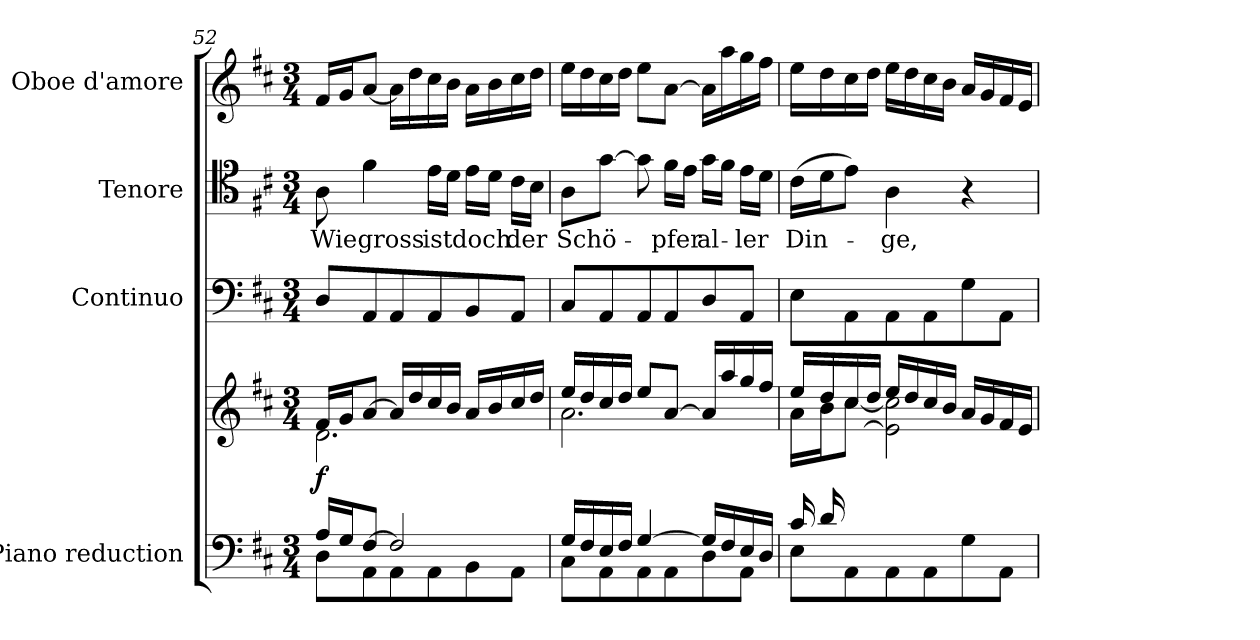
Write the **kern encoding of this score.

**kern	**kern	**dynam	**kern	**dynam	**kern	**text	**kern	**dynam
*part4	*part4	*part4	*part3	*part3	*part2	*part2	*part1	*part1
*staff5	*staff4	*staff4/5	*staff3	*staff3	*staff2	*staff2	*staff1	*staff1
*I"Piano reduction	*	*	*I"Continuo	*	*I"Tenore	*	*I"Oboe d'amore	*
*I'Pno	*	*	*	*	*	*	*I'Ob	*
!!LO:PB:g=z
*clefF4	*clefG2	*	*clefF4	*	*clefC4	*	*clefG2	*
*k[f#c#]	*k[f#c#]	*	*k[f#c#]	*	*k[f#c#]	*	*k[f#c#]	*
*M3/4	*M3/4	*	*M3/4	*	*M3/4	*	*M3/4	*
=52	=52	=52	=52	=52	=52	=52	=52	=52
*^	*^	*	*	*	*	*	*	*
!	!	!	!	!LO:DY:b	!	!LO:DY:a	!	!LO:LY:b	!	!LO:DY:b
16A/LL	8D\L	16f#/LL	2.d\	f	8D/L	other-dynamics	8A\	Wie	16f#/LL	other-dynamics
16G/J	.	16g/J	.	.	.	.	.	.	16g/J	.
!	!	!	!	!	!	!	!	!LO:LY:b	!	!
[8F#/J	8AA\	[8a/J	.	.	8AA/	.	4f#\	gross	[8a/J	.
2F#/]	8AA\	16a/LL]	.	.	8AA/	.	.	.	16a\LL]	.
.	.	16dd/	.	.	.	.	.	.	16dd\	.
!	!	!	!	!	!	!	!	!LO:LY:b	!	!
.	8AA\	16cc#/	.	.	8AA/	.	16e\LL	ist	16cc#\	.
.	.	16b/JJ	.	.	.	.	16d\JJ	.	16b\JJ	.
!	!	!	!	!	!	!	!	!LO:LY:b	!	!
.	8BB\	16a/LL	.	.	8BB/	.	16e\LL	doch	16a\LL	.
.	.	16b/	.	.	.	.	16d\JJ	.	16b\	.
!	!	!	!	!	!	!	!	!LO:LY:b	!	!
.	8AA\J	16cc#/	.	.	8AA/J	.	16c#\LL	der	16cc#\	.
.	.	16dd/JJ	.	.	.	.	16B\JJ	.	16dd\JJ	.
=53	=53	=53	=53	=53	=53	=53	=53	=53	=53	=53
!	!	!	!	!	!	!	!	!LO:LY:b	!	!
16G/LL	8C#\L	16ee/LL	2.a\	.	8C#/L	.	8A\L	Schö-	16ee\LL	.
16F#/	.	16dd/	.	.	.	.	.	.	16dd\	.
16E/	8AA\	16cc#/	.	.	8AA/	.	[8g\J	.	16cc#\	.
16F#/JJ	.	16dd/JJ	.	.	.	.	.	.	16dd\JJ	.
[4G/	8AA\	8ee/L	.	.	8AA/	.	8g\]	.	8ee\L	.
!	!	!	!	!	!	!	!	!LO:LY:b	!	!
.	8AA\	[8a/J	.	.	8AA/	.	16f#\LL	-pfer	[8a\J	.
.	.	.	.	.	.	.	16e\JJ	.	.	.
!	!	!	!	!	!	!	!	!LO:LY:b	!	!
16G/LL]	8D\	16a/LL]	.	.	8D/	.	16g\LL	al-	16a\LL]	.
16F#/	.	16aa/	.	.	.	.	16f#\JJ	.	16aa\	.
!	!	!	!	!	!	!	!	!LO:LY:b	!	!
16E/	8AA\J	16gg/	.	.	8AA/J	.	16e\LL	-ler	16gg\	.
16D/JJ	.	16ff#/JJ	.	.	.	.	16d\JJ	.	16ff#\JJ	.
=54	=54	=54	=54	=54	=54	=54	=54	=54	=54	=54
*	*	*	*^	*	*	*	*	*	*	*
!	!	!	!	!	!	!	!	!	!LO:LY:b	!	!
16c#/LL	8E\L	16ee/LL	16a\LL	8ryy	.	8E\L	.	(>16c#\LL	Din-	16ee\LL	.
16d/J	.	16dd/	16b\J	.	.	.	.	16d\J	.	16dd\	.
8ryy	8AA\	16cc#/	[8cc#\J	[8e\J	.	8AA\	.	8e\J)	.	16cc#\	.
.	.	16dd/JJ	.	.	.	.	.	.	.	16dd\JJ	.
!	!	!	!	!	!	!	!	!	!LO:LY:b	!	!
4ryy	8AA\	16ee/LL	2e\] 2cc#\]	2ryy	.	8AA\	.	4A\	-ge,	16ee\LL	.
.	.	16dd/	.	.	.	.	.	.	.	16dd\	.
.	8AA\	16cc#/	.	.	.	8AA\	.	.	.	16cc#\	.
.	.	16b/JJ	.	.	.	.	.	.	.	16b\JJ	.
4ryy	8G\	16a/LL	.	.	.	8G\	.	4r	.	16a/LL	.
.	.	16g/	.	.	.	.	.	.	.	16g/	.
.	8AA\J	16f#/	.	.	.	8AA\J	.	.	.	16f#/	.
.	.	16e/JJ	.	.	.	.	.	.	.	16e/JJ	.
*v	*v	*	*	*	*	*	*	*	*	*	*
*	*v	*v	*v	*	*	*	*	*	*	*
=	=	=	=	=	=	=	=	=
*-	*-	*-	*-	*-	*-	*-	*-	*-
